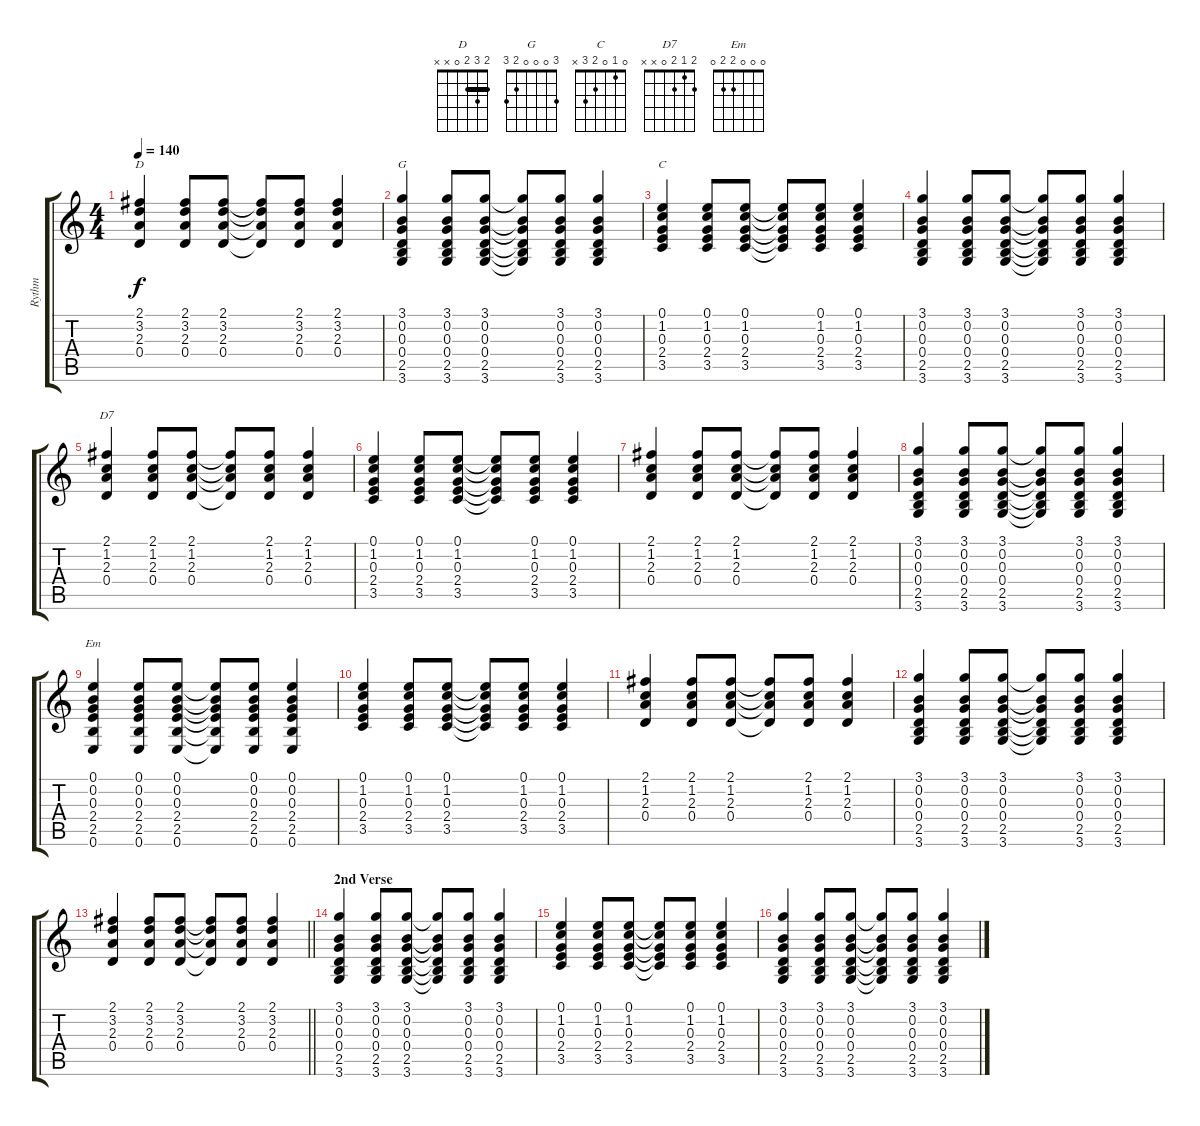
\track ("Rythm" "Rythm") {instrument acousticguitarsteel}
\staff {score tabs}
\tuning (E4 B3 G3 D3 A2 E2) {hide}
\chord ("D" 2 3 2 0 x x) {barre 2}
\chord ("G" 3 0 0 0 2 3)
\chord ("C" 0 1 0 2 3 x)
\chord ("D7" 2 1 2 0 x x)
\chord ("Em" 0 0 0 2 2 0)
\ts (4 4)
\tempo 140
\clef g2
\ks c
(2.1 3.2 2.3 0.4).4{ch "D" dy f} (2.1 3.2 2.3 0.4).8 (2.1 3.2 2.3 0.4).8 (2.1{t} 3.2{t} 2.3{t} 0.4{t}).8 (2.1 3.2 2.3 0.4).8 (2.1 3.2 2.3 0.4).4 |
(3.1 0.2 0.3 0.4 2.5 3.6).4{ch "G"} (3.1 0.2 0.3 0.4 2.5 3.6).8 (3.1 0.2 0.3 0.4 2.5 3.6).8 (3.1{t} 0.2{t} 0.3{t} 0.4{t} 2.5{t} 3.6{t}).8 (3.1 0.2 0.3 0.4 2.5 3.6).8 (3.1 0.2 0.3 0.4 2.5 3.6).4 |
(0.1 1.2 0.3 2.4 3.5).4{ch "C"} (0.1 1.2 0.3 2.4 3.5).8 (0.1 1.2 0.3 2.4 3.5).8 (0.1{t} 1.2{t} 0.3{t} 2.4{t} 3.5{t}).8 (0.1 1.2 0.3 2.4 3.5).8 (0.1 1.2 0.3 2.4 3.5).4 |
(3.1 0.2 0.3 0.4 2.5 3.6).4 (3.1 0.2 0.3 0.4 2.5 3.6).8 (3.1 0.2 0.3 0.4 2.5 3.6).8 (3.1{t} 0.2{t} 0.3{t} 0.4{t} 2.5{t} 3.6{t}).8 (3.1 0.2 0.3 0.4 2.5 3.6).8 (3.1 0.2 0.3 0.4 2.5 3.6).4 |
(2.1 1.2 2.3 0.4).4{ch "D7"} (2.1 1.2 2.3 0.4).8 (2.1 1.2 2.3 0.4).8 (2.1{t} 1.2{t} 2.3{t} 0.4{t}).8 (2.1 1.2 2.3 0.4).8 (2.1 1.2 2.3 0.4).4 |
(0.1 1.2 0.3 2.4 3.5).4 (0.1 1.2 0.3 2.4 3.5).8 (0.1 1.2 0.3 2.4 3.5).8 (0.1{t} 1.2{t} 0.3{t} 2.4{t} 3.5{t}).8 (0.1 1.2 0.3 2.4 3.5).8 (0.1 1.2 0.3 2.4 3.5).4 |
(2.1 1.2 2.3 0.4).4 (2.1 1.2 2.3 0.4).8 (2.1 1.2 2.3 0.4).8 (2.1{t} 1.2{t} 2.3{t} 0.4{t}).8 (2.1 1.2 2.3 0.4).8 (2.1 1.2 2.3 0.4).4 |
(3.1 0.2 0.3 0.4 2.5 3.6).4 (3.1 0.2 0.3 0.4 2.5 3.6).8 (3.1 0.2 0.3 0.4 2.5 3.6).8 (3.1{t} 0.2{t} 0.3{t} 0.4{t} 2.5{t} 3.6{t}).8 (3.1 0.2 0.3 0.4 2.5 3.6).8 (3.1 0.2 0.3 0.4 2.5 3.6).4 |
(0.1 0.2 0.3 2.4 2.5 0.6).4{ch "Em"} (0.1 0.2 0.3 2.4 2.5 0.6).8 (0.1 0.2 0.3 2.4 2.5 0.6).8 (0.1{t} 0.2{t} 0.3{t} 2.4{t} 2.5{t} 0.6{t}).8 (0.1 0.2 0.3 2.4 2.5 0.6).8 (0.1 0.2 0.3 2.4 2.5 0.6).4 |
(0.1 1.2 0.3 2.4 3.5).4 (0.1 1.2 0.3 2.4 3.5).8 (0.1 1.2 0.3 2.4 3.5).8 (0.1{t} 1.2{t} 0.3{t} 2.4{t} 3.5{t}).8 (0.1 1.2 0.3 2.4 3.5).8 (0.1 1.2 0.3 2.4 3.5).4 |
(2.1 1.2 2.3 0.4).4 (2.1 1.2 2.3 0.4).8 (2.1 1.2 2.3 0.4).8 (2.1{t} 1.2{t} 2.3{t} 0.4{t}).8 (2.1 1.2 2.3 0.4).8 (2.1 1.2 2.3 0.4).4 |
(3.1 0.2 0.3 0.4 2.5 3.6).4 (3.1 0.2 0.3 0.4 2.5 3.6).8 (3.1 0.2 0.3 0.4 2.5 3.6).8 (3.1{t} 0.2{t} 0.3{t} 0.4{t} 2.5{t} 3.6{t}).8 (3.1 0.2 0.3 0.4 2.5 3.6).8 (3.1 0.2 0.3 0.4 2.5 3.6).4 |
\barLineRight lightlight
(2.1 3.2 2.3 0.4).4 (2.1 3.2 2.3 0.4).8 (2.1 3.2 2.3 0.4).8 (2.1{t} 3.2{t} 2.3{t} 0.4{t}).8 (2.1 3.2 2.3 0.4).8 (2.1 3.2 2.3 0.4).4 |
\section ("" "2nd Verse")
(3.1 0.2 0.3 0.4 2.5 3.6).4 (3.1 0.2 0.3 0.4 2.5 3.6).8 (3.1 0.2 0.3 0.4 2.5 3.6).8 (3.1{t} 0.2{t} 0.3{t} 0.4{t} 2.5{t} 3.6{t}).8 (3.1 0.2 0.3 0.4 2.5 3.6).8 (3.1 0.2 0.3 0.4 2.5 3.6).4 |
(0.1 1.2 0.3 2.4 3.5).4 (0.1 1.2 0.3 2.4 3.5).8 (0.1 1.2 0.3 2.4 3.5).8 (0.1{t} 1.2{t} 0.3{t} 2.4{t} 3.5{t}).8 (0.1 1.2 0.3 2.4 3.5).8 (0.1 1.2 0.3 2.4 3.5).4 |
(3.1 0.2 0.3 0.4 2.5 3.6).4 (3.1 0.2 0.3 0.4 2.5 3.6).8 (3.1 0.2 0.3 0.4 2.5 3.6).8 (3.1{t} 0.2{t} 0.3{t} 0.4{t} 2.5{t} 3.6{t}).8 (3.1 0.2 0.3 0.4 2.5 3.6).8 (3.1 0.2 0.3 0.4 2.5 3.6).4
